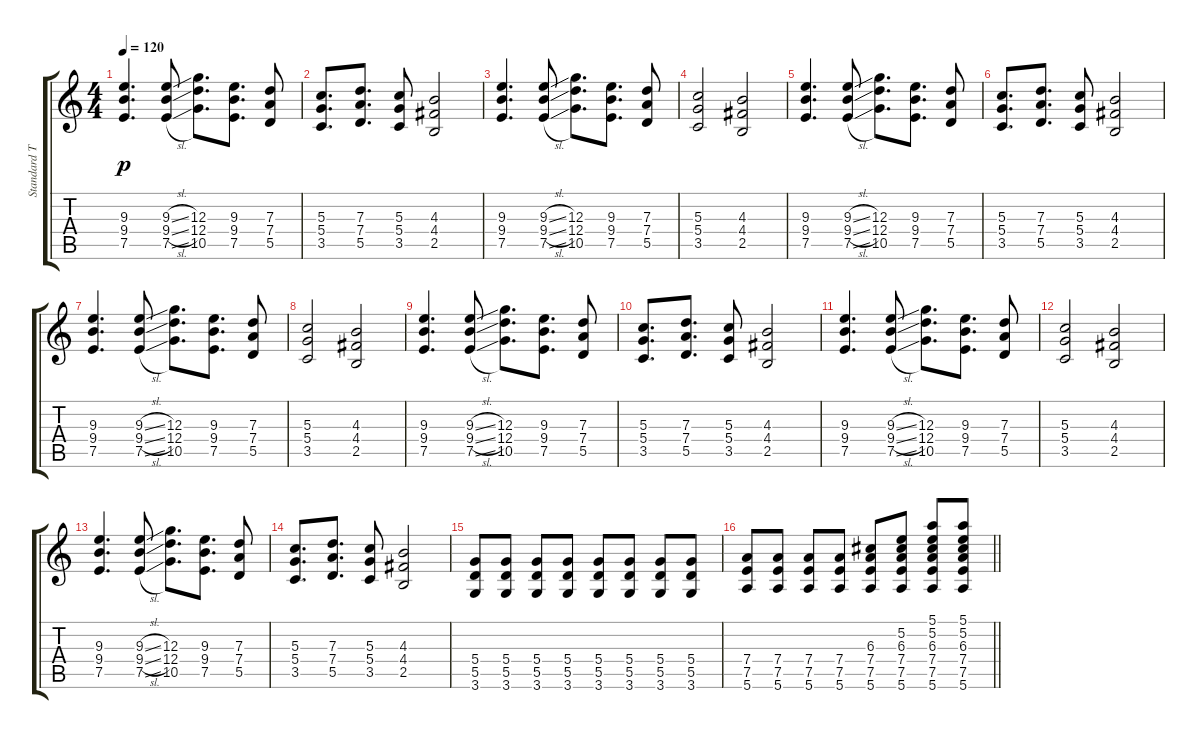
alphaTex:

\track ("Standard Tuning" "Standard T") {instrument overdrivenguitar}
\staff {score tabs}
\tuning (E4 B3 G3 D3 A2 E2) {hide}
\ts (4 4)
\tempo 120
\clef g2
\ks c
(9.3 9.4 7.5).4{d dy p} (9.3{sl} 9.4{sl} 7.5{sl}).8 (12.3 12.4 10.5).8{d} (9.3 9.4 7.5).8{d} (7.3 7.4 5.5).8 |
(5.3 5.4 3.5).8{d} (7.3 7.4 5.5).8{d} (5.3 5.4 3.5).8 (4.3 4.4 2.5).2 |
(9.3 9.4 7.5).4{d} (9.3{sl} 9.4{sl} 7.5{sl}).8 (12.3 12.4 10.5).8{d} (9.3 9.4 7.5).8{d} (7.3 7.4 5.5).8 |
(5.3 5.4 3.5).2 (4.3 4.4 2.5).2 |
(9.3 9.4 7.5).4{d} (9.3{sl} 9.4{sl} 7.5{sl}).8 (12.3 12.4 10.5).8{d} (9.3 9.4 7.5).8{d} (7.3 7.4 5.5).8 |
(5.3 5.4 3.5).8{d} (7.3 7.4 5.5).8{d} (5.3 5.4 3.5).8 (4.3 4.4 2.5).2 |
(9.3 9.4 7.5).4{d} (9.3{sl} 9.4{sl} 7.5{sl}).8 (12.3 12.4 10.5).8{d} (9.3 9.4 7.5).8{d} (7.3 7.4 5.5).8 |
(5.3 5.4 3.5).2 (4.3 4.4 2.5).2 |
(9.3 9.4 7.5).4{d} (9.3{sl} 9.4{sl} 7.5{sl}).8 (12.3 12.4 10.5).8{d} (9.3 9.4 7.5).8{d} (7.3 7.4 5.5).8 |
(5.3 5.4 3.5).8{d} (7.3 7.4 5.5).8{d} (5.3 5.4 3.5).8 (4.3 4.4 2.5).2 |
(9.3 9.4 7.5).4{d} (9.3{sl} 9.4{sl} 7.5{sl}).8 (12.3 12.4 10.5).8{d} (9.3 9.4 7.5).8{d} (7.3 7.4 5.5).8 |
(5.3 5.4 3.5).2 (4.3 4.4 2.5).2 |
(9.3 9.4 7.5).4{d} (9.3{sl} 9.4{sl} 7.5{sl}).8 (12.3 12.4 10.5).8{d} (9.3 9.4 7.5).8{d} (7.3 7.4 5.5).8 |
(5.3 5.4 3.5).8{d} (7.3 7.4 5.5).8{d} (5.3 5.4 3.5).8 (4.3 4.4 2.5).2 |
(5.4 5.5 3.6).8 (5.4 5.5 3.6).8 (5.4 5.5 3.6).8 (5.4 5.5 3.6).8 (5.4 5.5 3.6).8 (5.4 5.5 3.6).8 (5.4 5.5 3.6).8 (5.4 5.5 3.6).8 |
\barLineRight lightlight
(7.4 7.5 5.6).8 (7.4 7.5 5.6).8 (7.4 7.5 5.6).8 (7.4 7.5 5.6).8 (6.3 7.4 7.5 5.6).8 (5.2 6.3 7.4 7.5 5.6).8 (5.1 5.2 6.3 7.4 7.5 5.6).8 (5.1 5.2 6.3 7.4 7.5 5.6).8
